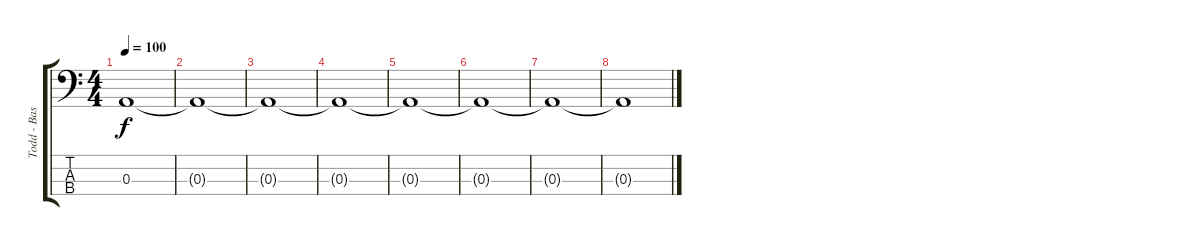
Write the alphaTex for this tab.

\track ("Todd - Bass" "Todd - Bas") {instrument electricbasspick}
\staff {score tabs}
\tuning (G2 D2 A1 E1) {hide}
\ts (4 4)
\tempo 100
\clef f4
\ks c
0.3.1{dy f} |
0.3{t}.1 |
0.3{t}.1 |
0.3{t}.1 |
0.3{t}.1 |
0.3{t}.1 |
0.3{t}.1 |
0.3{t}.1
